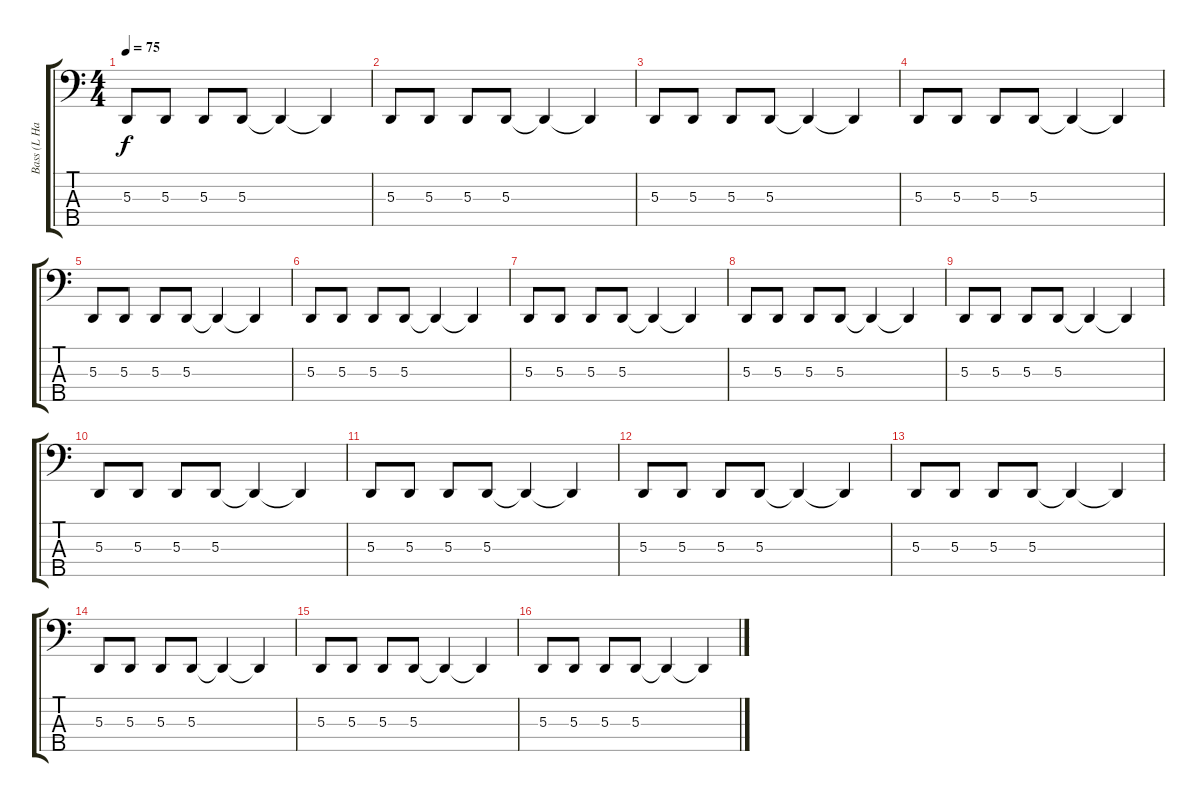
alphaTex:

\track ("Bass (L Hand)" "Bass (L Ha") {instrument brightacousticpiano}
\staff {score tabs}
\tuning (G2 D2 A1 E1 B0) {hide}
\ts (4 4)
\tempo 75
\clef f4
\ks c
5.3.8{dy f instrument brightacousticpiano} 5.3.8 5.3.8 5.3.8 5.3{t}.4 5.3{t}.4 |
5.3.8 5.3.8 5.3.8 5.3.8 5.3{t}.4 5.3{t}.4 |
5.3.8 5.3.8 5.3.8 5.3.8 5.3{t}.4 5.3{t}.4 |
5.3.8 5.3.8 5.3.8 5.3.8 5.3{t}.4 5.3{t}.4 |
5.3.8 5.3.8 5.3.8 5.3.8 5.3{t}.4 5.3{t}.4 |
5.3.8 5.3.8 5.3.8 5.3.8 5.3{t}.4 5.3{t}.4 |
5.3.8 5.3.8 5.3.8 5.3.8 5.3{t}.4 5.3{t}.4 |
5.3.8 5.3.8 5.3.8 5.3.8 5.3{t}.4 5.3{t}.4 |
5.3.8 5.3.8 5.3.8 5.3.8 5.3{t}.4 5.3{t}.4 |
5.3.8 5.3.8 5.3.8 5.3.8 5.3{t}.4 5.3{t}.4 |
5.3.8 5.3.8 5.3.8 5.3.8 5.3{t}.4 5.3{t}.4 |
5.3.8 5.3.8 5.3.8 5.3.8 5.3{t}.4 5.3{t}.4 |
5.3.8 5.3.8 5.3.8 5.3.8 5.3{t}.4 5.3{t}.4 |
5.3.8 5.3.8 5.3.8 5.3.8 5.3{t}.4 5.3{t}.4 |
5.3.8 5.3.8 5.3.8 5.3.8 5.3{t}.4 5.3{t}.4 |
5.3.8 5.3.8 5.3.8 5.3.8 5.3{t}.4 5.3{t}.4
